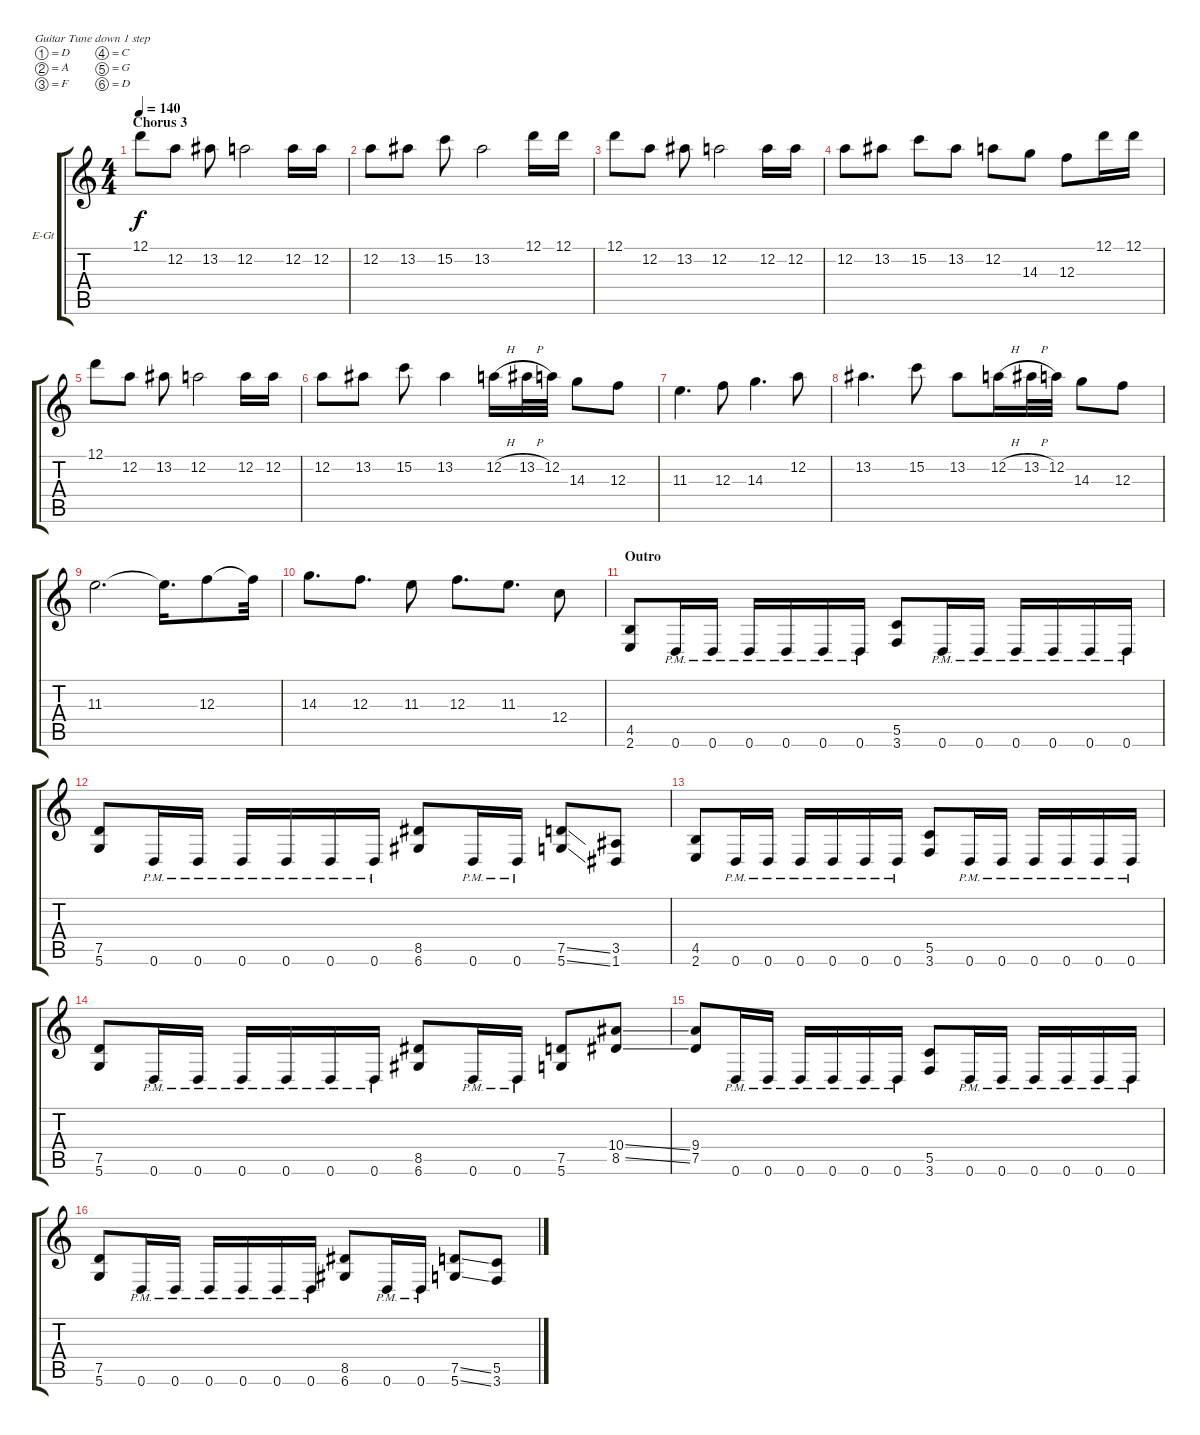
\defaultSystemsLayout 4
\bracketExtendMode groupsimilarinstruments
\firstSystemTrackNameOrientation horizontal
\otherSystemsTrackNameOrientation horizontal
\track ("Sami" "E-Gt") {instrument distortionguitar}
\staff {score tabs}
\tuning (D4 A3 F3 C3 G2 D2)
\ts (4 4)
\section ("" "Chorus 3")
\tempo 140
\clef g2
\ks c
12.1.8{dy f} 12.2.8 13.2.8 12.2.2 12.2.16 12.2.16 |
12.2.8 13.2.8 15.2.8 13.2.2 12.1.16 12.1.16 |
12.1.8 12.2.8 13.2.8 12.2.2 12.2.16 12.2.16 |
12.2.8 13.2.8 15.2.8 13.2.8 12.2.8 14.3.8 12.3.8 12.1.16 12.1.16 |
12.1.8 12.2.8 13.2.8 12.2.2 12.2.16 12.2.16 |
12.2.8 13.2.8 15.2.8 13.2.4 12.2{h}.16 13.2{h}.32 12.2.32 14.3.8 12.3.8 |
11.3.4{d} 12.3.8 14.3.4{d} 12.2.8 |
13.2.4{d} 15.2.8 13.2.8 12.2{h}.16 13.2{h}.32 12.2.32 14.3.8 12.3.8 |
11.3.2{d} 11.3{t}.16{d} 12.3.8 12.3{t}.32 |
14.3.8{d} 12.3.8{d} 11.3.8 12.3.8{d} 11.3.8{d} 12.4.8 |
\section ("" "Outro")
(4.5 2.6).8 0.6{pm}.16 0.6{pm}.16 0.6{pm}.16 0.6{pm}.16 0.6{pm}.16 0.6{pm}.16 (5.5 3.6).8 0.6{pm}.16 0.6{pm}.16 0.6{pm}.16 0.6{pm}.16 0.6{pm}.16 0.6{pm}.16 |
(7.5 5.6).8 0.6{pm}.16 0.6{pm}.16 0.6{pm}.16 0.6{pm}.16 0.6{pm}.16 0.6{pm}.16 (8.5 6.6).8 0.6{pm}.16 0.6{pm}.16 (7.5{ss} 5.6{ss}).8 (3.5 1.6).8 |
(4.5 2.6).8 0.6{pm}.16 0.6{pm}.16 0.6{pm}.16 0.6{pm}.16 0.6{pm}.16 0.6{pm}.16 (5.5 3.6).8 0.6{pm}.16 0.6{pm}.16 0.6{pm}.16 0.6{pm}.16 0.6{pm}.16 0.6{pm}.16 |
(7.5 5.6).8 0.6{pm}.16 0.6{pm}.16 0.6{pm}.16 0.6{pm}.16 0.6{pm}.16 0.6{pm}.16 (8.5 6.6).8 0.6{pm}.16 0.6{pm}.16 (7.5 5.6).8 (10.4{ss} 8.5{ss}).8 |
(9.4 7.5).8 0.6{pm}.16 0.6{pm}.16 0.6{pm}.16 0.6{pm}.16 0.6{pm}.16 0.6{pm}.16 (5.5 3.6).8 0.6{pm}.16 0.6{pm}.16 0.6{pm}.16 0.6{pm}.16 0.6{pm}.16 0.6{pm}.16 |
(7.5 5.6).8 0.6{pm}.16 0.6{pm}.16 0.6{pm}.16 0.6{pm}.16 0.6{pm}.16 0.6{pm}.16 (8.5 6.6).8 0.6{pm}.16 0.6{pm}.16 (7.5{ss} 5.6{ss}).8 (5.5 3.6).8
